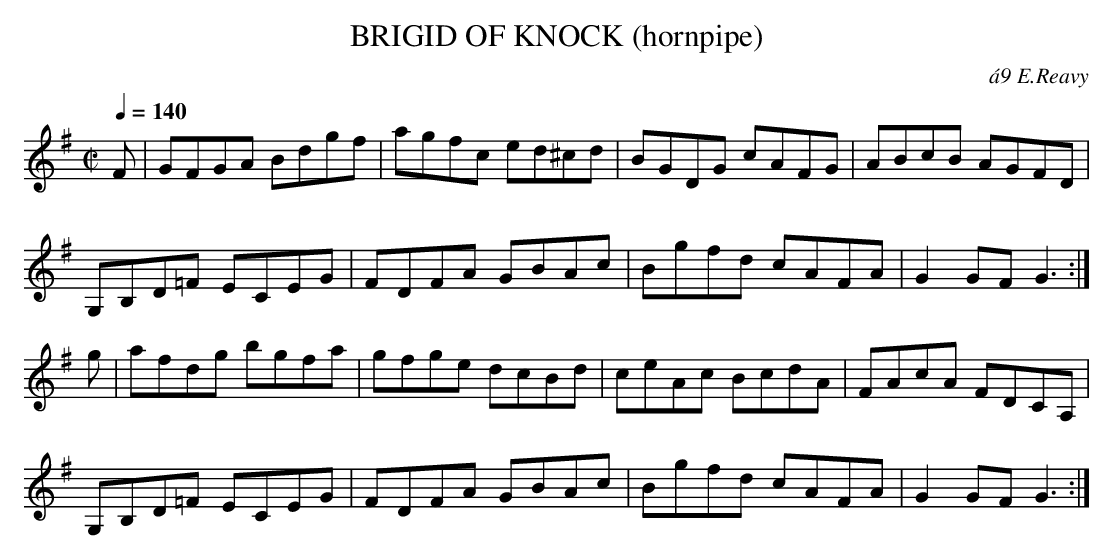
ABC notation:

X:1
T:BRIGID OF KNOCK (hornpipe)
C:\'a9 E.Reavy
Y:"andantino"
Q:1/4=140
M:C|
L:1/8
K:G
F|GFGA Bdgf|agfc ed^cd|BGDG cAFG|ABcB AGFD|
G,B,D=F ECEG|FDFA GBAc|Bgfd cAFA|G2 GF G3:|
g|afdg bgfa|gfge dcBd|ceAc BcdA|FAcA FDCA,|
G,B,D=F ECEG|FDFA GBAc|Bgfd cAFA|G2 GF G3:|
